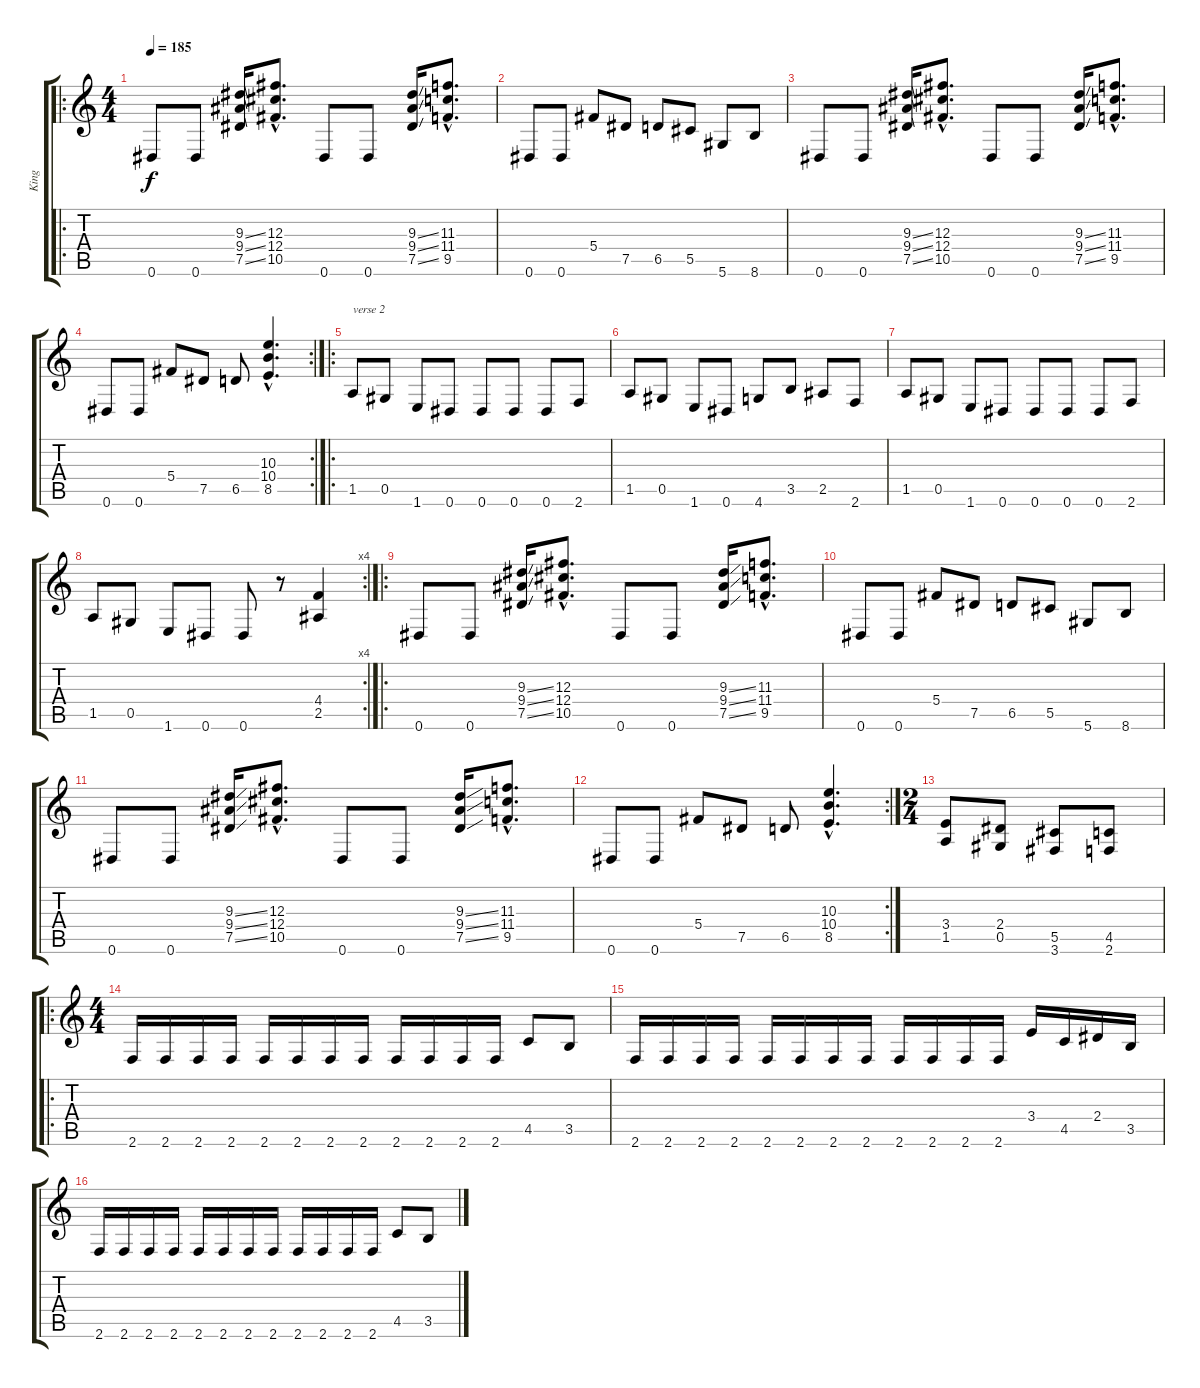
\track ("King" "King") {instrument distortionguitar}
\staff {score tabs}
\tuning (Eb4 Bb3 Gb3 Db3 Ab2 Eb2) {hide}
\ro
\ts (4 4)
\tempo 185
\clef g2
\ks c
0.6.8{dy f} 0.6.8 (9.3{ss} 9.4{ss} 7.5{ss}).16 (12.3{hac} 12.4{hac} 10.5{hac}).8{d} 0.6.8 0.6.8 (9.3{ss} 9.4{ss} 7.5{ss}).16 (11.3{hac} 11.4{hac} 9.5{hac}).8{d} |
0.6.8 0.6.8 5.4.8 7.5.8 6.5.8 5.5.8 5.6.8 8.6.8 |
0.6.8 0.6.8 (9.3{ss} 9.4{ss} 7.5{ss}).16 (12.3{hac} 12.4{hac} 10.5{hac}).8{d} 0.6.8 0.6.8 (9.3{ss} 9.4{ss} 7.5{ss}).16 (11.3{hac} 11.4{hac} 9.5{hac}).8{d} |
\rc 2
0.6.8 0.6.8 5.4.8 7.5.8 6.5.8 (10.3{hac} 10.4{hac} 8.5{hac}).4{d} |
\ro
1.5.8{txt "verse 2"} 0.5.8 1.6.8 0.6.8 0.6.8 0.6.8 0.6.8 2.6.8 |
1.5.8 0.5.8 1.6.8 0.6.8 4.6.8 3.5.8 2.5.8 2.6.8 |
1.5.8 0.5.8 1.6.8 0.6.8 0.6.8 0.6.8 0.6.8 2.6.8 |
\rc 4
1.5.8 0.5.8 1.6.8 0.6.8 0.6.8 r.8 (4.4 2.5).4 |
\ro
0.6.8 0.6.8 (9.3{ss} 9.4{ss} 7.5{ss}).16 (12.3{hac} 12.4{hac} 10.5{hac}).8{d} 0.6.8 0.6.8 (9.3{ss} 9.4{ss} 7.5{ss}).16 (11.3{hac} 11.4{hac} 9.5{hac}).8{d} |
0.6.8 0.6.8 5.4.8 7.5.8 6.5.8 5.5.8 5.6.8 8.6.8 |
0.6.8 0.6.8 (9.3{ss} 9.4{ss} 7.5{ss}).16 (12.3{hac} 12.4{hac} 10.5{hac}).8{d} 0.6.8 0.6.8 (9.3{ss} 9.4{ss} 7.5{ss}).16 (11.3{hac} 11.4{hac} 9.5{hac}).8{d} |
\rc 2
0.6.8 0.6.8 5.4.8 7.5.8 6.5.8 (10.3{hac} 10.4{hac} 8.5{hac}).4{d} |
\ts (2 4)
(3.4 1.5).8 (2.4 0.5).8 (5.5 3.6).8 (4.5 2.6).8 |
\ro
\ts (4 4)
2.6.16 2.6.16 2.6.16 2.6.16 2.6.16 2.6.16 2.6.16 2.6.16 2.6.16 2.6.16 2.6.16 2.6.16 4.5.8 3.5.8 |
2.6.16 2.6.16 2.6.16 2.6.16 2.6.16 2.6.16 2.6.16 2.6.16 2.6.16 2.6.16 2.6.16 2.6.16 3.4.16 4.5.16 2.4.16 3.5.16 |
2.6.16 2.6.16 2.6.16 2.6.16 2.6.16 2.6.16 2.6.16 2.6.16 2.6.16 2.6.16 2.6.16 2.6.16 4.5.8 3.5.8
